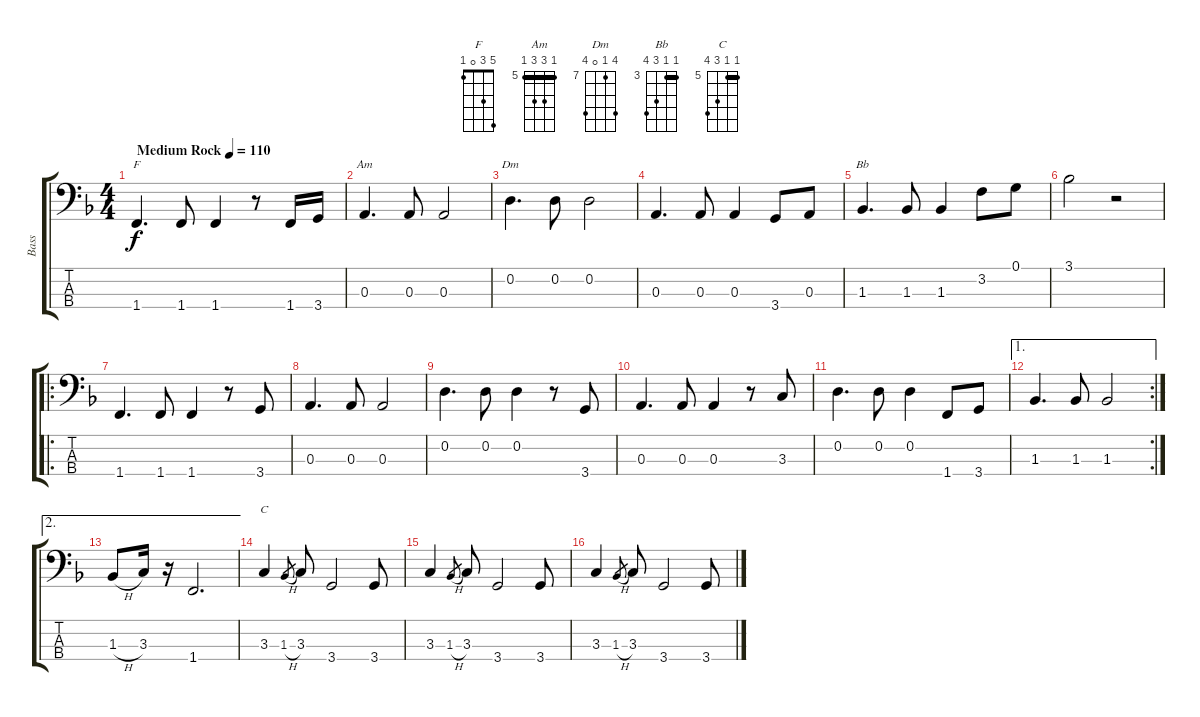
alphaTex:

\track ("Bass" "Bass") {instrument electricbassfinger}
\staff {score tabs}
\tuning (G2 D2 A1 E1) {hide}
\chord ("F" 5 3 0 1)
\chord ("Am" 5 7 7 5) {firstfret 5 barre 5}
\chord ("Dm" 10 7 0 10) {firstfret 7}
\chord ("Bb" 3 3 5 6) {firstfret 3 barre 3}
\chord ("C" 5 5 7 8) {firstfret 5 barre 5}
\ts (4 4)
\tempo (110 "Medium Rock")
\clef f4
\ks f
1.4.4{d ch "F" dy f instrument electricbassfinger} 1.4.8 1.4.4 r.8 1.4.16 3.4.16 |
0.3.4{d ch "Am"} 0.3.8 0.3.2 |
0.2.4{d ch "Dm"} 0.2.8 0.2.2 |
0.3.4{d} 0.3.8 0.3.4 3.4.8 0.3.8 |
1.3.4{d ch "Bb"} 1.3.8 1.3.4 3.2.8 0.1.8 |
3.1.2 r.2 |
\ro
1.4.4{d} 1.4.8 1.4.4 r.8 3.4.8 |
0.3.4{d} 0.3.8 0.3.2 |
0.2.4{d} 0.2.8 0.2.4 r.8 3.4.8 |
0.3.4{d} 0.3.8 0.3.4 r.8 3.3.8 |
0.2.4{d} 0.2.8 0.2.4 1.4.8 3.4.8 |
\ae 1
\rc 2
1.3.4{d} 1.3.8 1.3.2 |
\ae 2
1.3{h}.8 3.3.16 r.16 1.4.2{d} |
3.3.4{ch "C"} 1.3{h}.8{gr} 3.3.8 3.4.2 3.4.8 |
3.3.4 1.3{h}.8{gr} 3.3.8 3.4.2 3.4.8 |
3.3.4 1.3{h}.8{gr} 3.3.8 3.4.2 3.4.8
